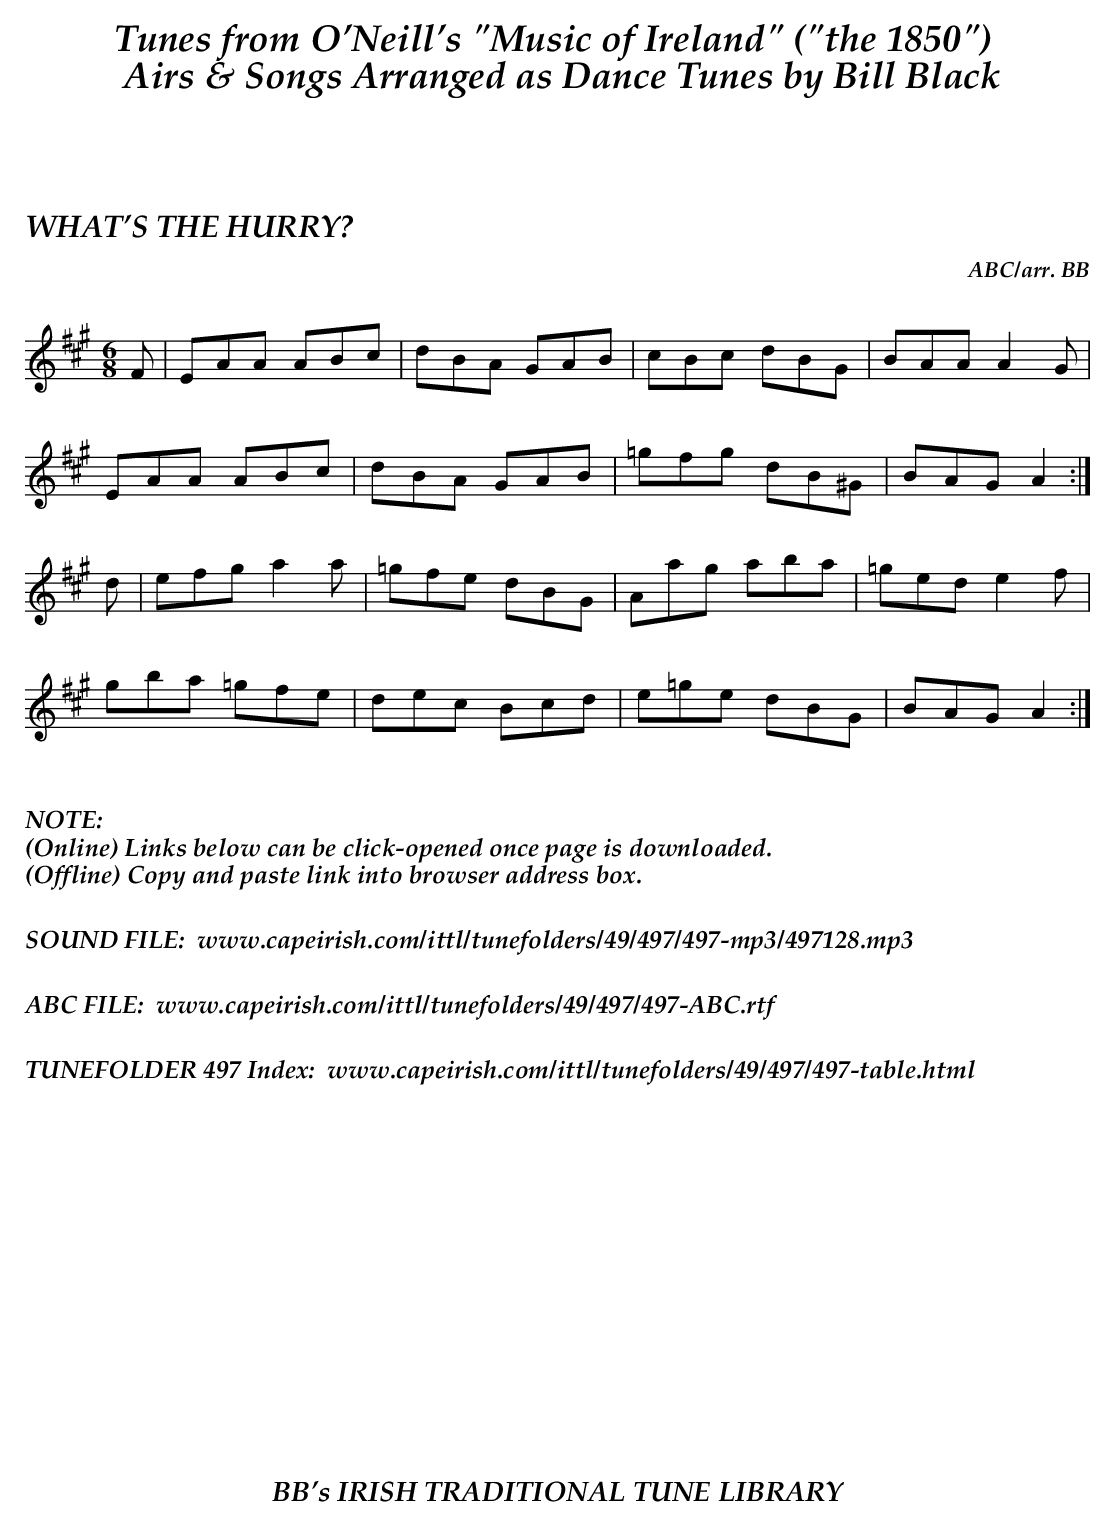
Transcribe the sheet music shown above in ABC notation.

X:1
T:WHAT'S THE HURRY?
C:ABC/arr. BB
M:6/8
L:1/8
K:A
F|EAA ABc|dBA GAB|cBc dBG|BAA A2G|
EAA ABc|dBA GAB|=gfg dB^G|BAG A2 :|
d|efg a2a|=gfe dBG|Aag aba|=ged e2f|
gba =gfe|dec Bcd|e=ge dBG|BAG A2 :|
%%vskip .3in
%%textoption left
%%textfont "Palatino-BoldItalic" 16
%%begintext
%%NOTE:
(Online) Links below can be click-opened once page is downloaded.
(Offline) Copy and paste link into browser address box.
%%
%%
SOUND FILE:  www.capeirish.com/ittl/tunefolders/49/497/497-mp3/497128.mp3
%%
%%
ABC FILE:  www.capeirish.com/ittl/tunefolders/49/497/497-ABC.rtf
%%
%%
TUNEFOLDER 497 Index:  www.capeirish.com/ittl/tunefolders/49/497/497-table.html
